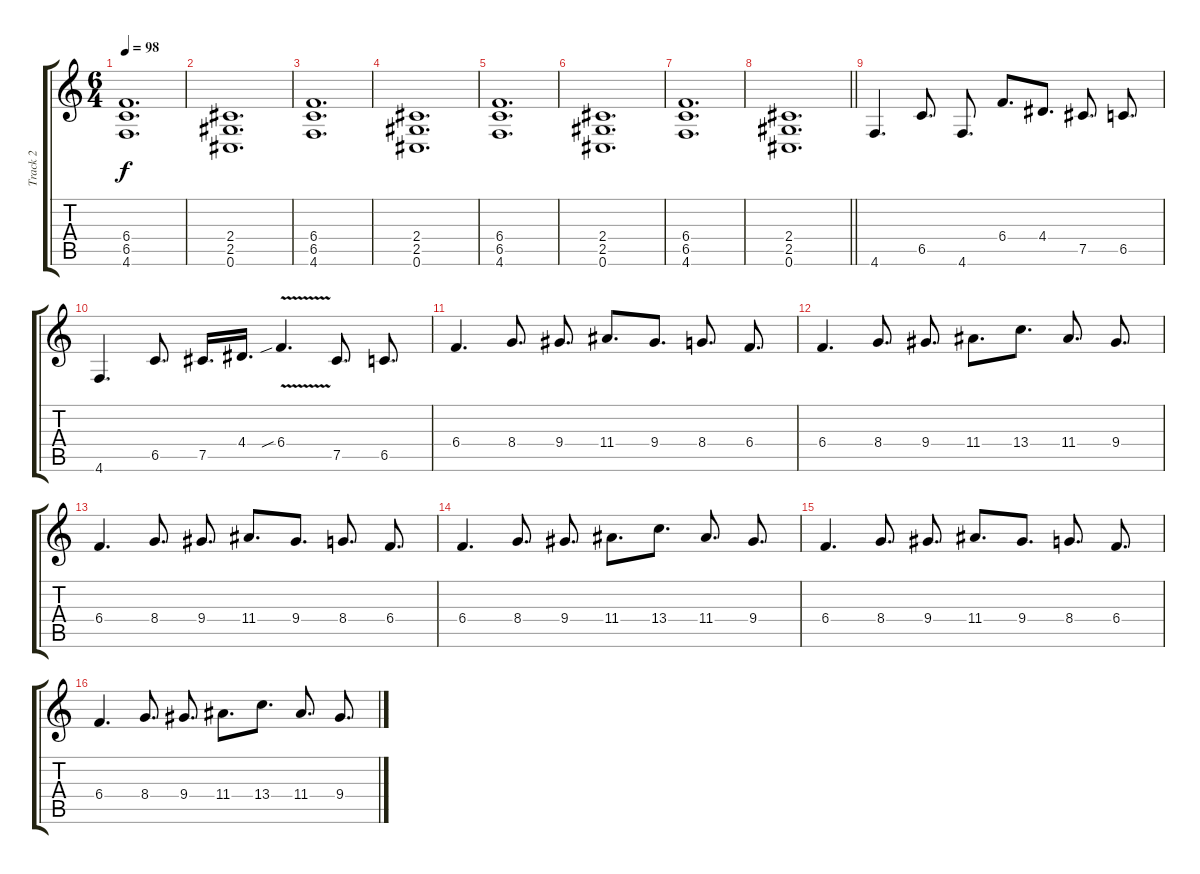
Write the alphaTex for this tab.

\track ("Track 2" "Track 2") {instrument distortionguitar}
\staff {score tabs}
\tuning (Db4 Ab3 E3 B2 Gb2 Db2) {hide}
\ts (6 4)
\tempo 98
\clef g2
\ks c
(6.4 6.5 4.6).1{d dy f} |
(2.4 2.5 0.6).1{d} |
(6.4 6.5 4.6).1{d} |
(2.4 2.5 0.6).1{d} |
(6.4 6.5 4.6).1{d} |
(2.4 2.5 0.6).1{d} |
(6.4 6.5 4.6).1{d} |
\barLineRight lightlight
(2.4 2.5 0.6).1{d} |
4.6.4{d} 6.5.8{d} 4.6.8{d} 6.4.8{d} 4.4.8{d} 7.5.8{d} 6.5.8{d} |
4.6.4{d} 6.5.8{d} 7.5.16{d} 4.4.16{d} 6.4{v sib}.4{d} 7.5.8{d} 6.5.8{d} |
6.4.4{d} 8.4.8{d} 9.4.8{d} 11.4.8{d} 9.4.8{d} 8.4.8{d} 6.4.8{d} |
6.4.4{d} 8.4.8{d} 9.4.8{d} 11.4.8{d} 13.4.8{d} 11.4.8{d} 9.4.8{d} |
6.4.4{d} 8.4.8{d} 9.4.8{d} 11.4.8{d} 9.4.8{d} 8.4.8{d} 6.4.8{d} |
6.4.4{d} 8.4.8{d} 9.4.8{d} 11.4.8{d} 13.4.8{d} 11.4.8{d} 9.4.8{d} |
6.4.4{d} 8.4.8{d} 9.4.8{d} 11.4.8{d} 9.4.8{d} 8.4.8{d} 6.4.8{d} |
6.4.4{d} 8.4.8{d} 9.4.8{d} 11.4.8{d} 13.4.8{d} 11.4.8{d} 9.4.8{d}
